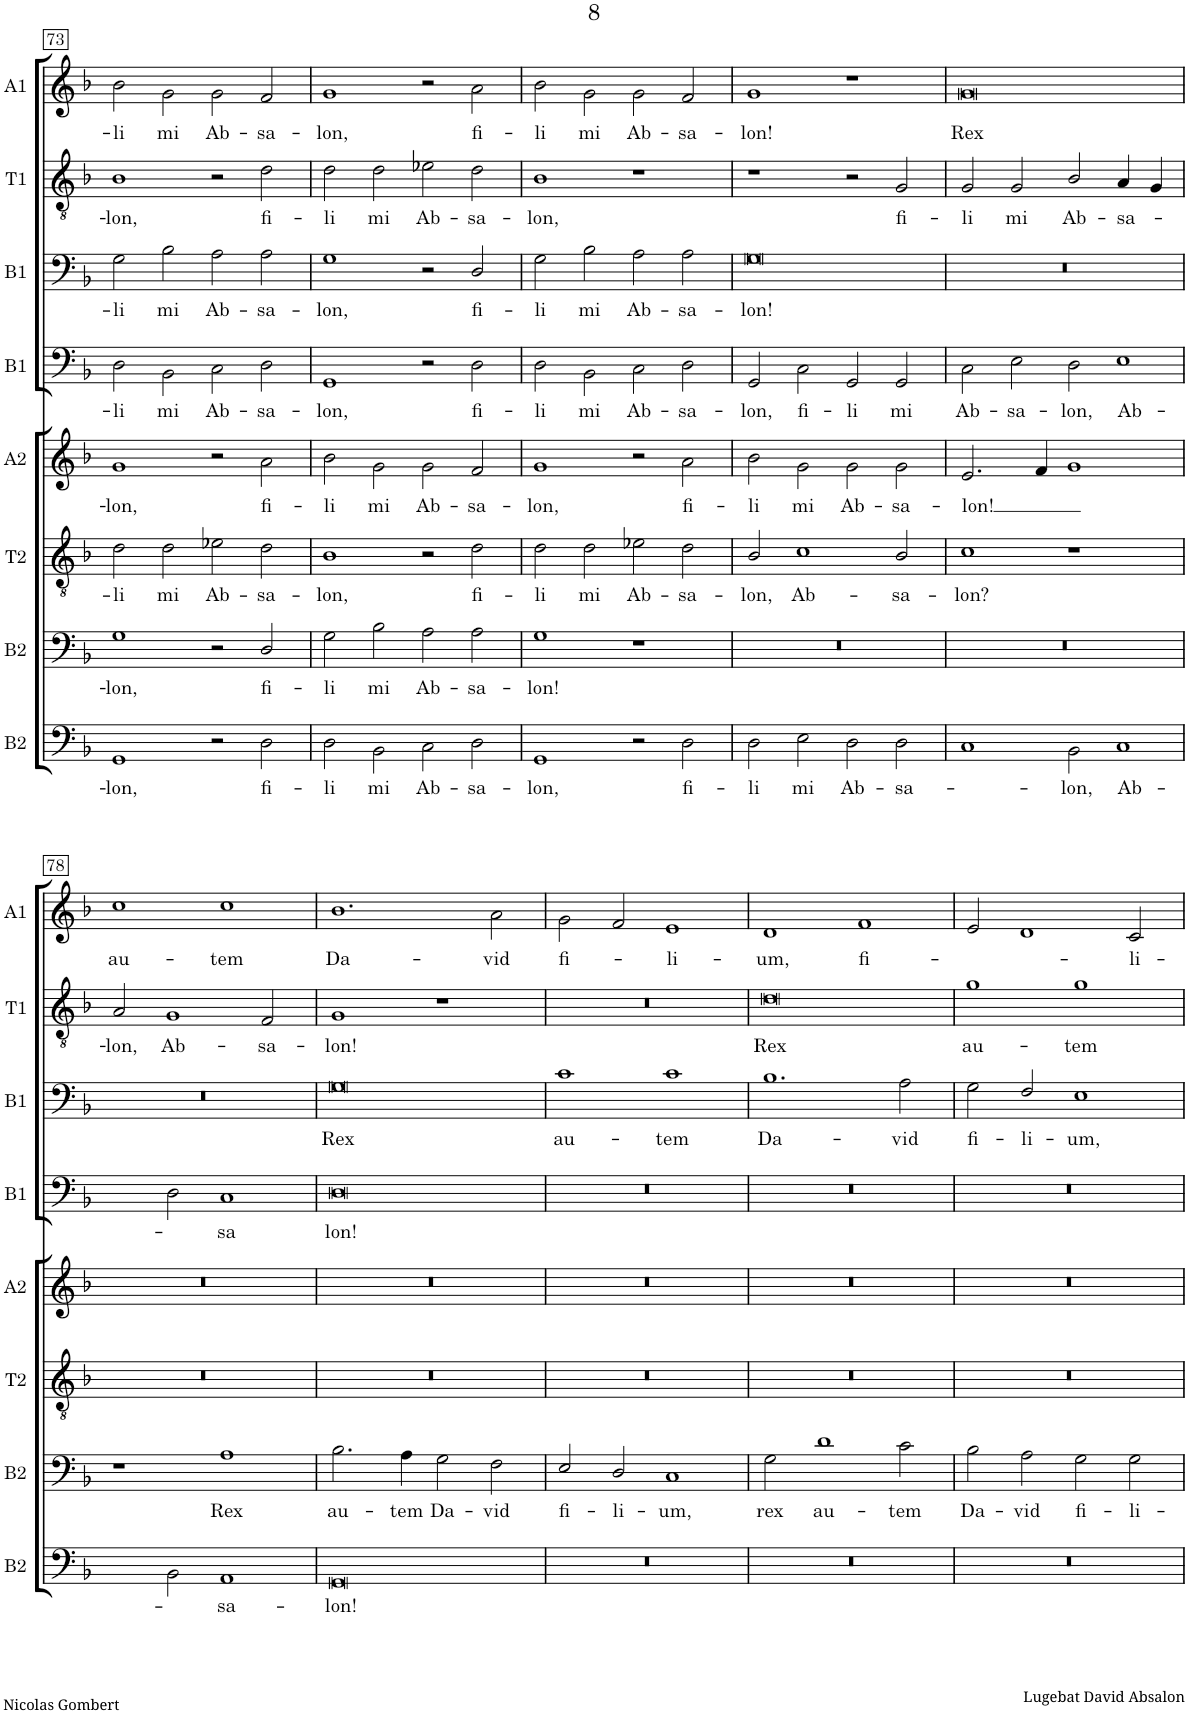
**kern	**text	**kern	**text	**kern	**text	**kern	**text	**kern	**text	**kern	**text	**kern	**text	**kern	**text
*part8	*part8	*part7	*part7	*part6	*part6	*part5	*part5	*part4	*part4	*part3	*part3	*part2	*part2	*part1	*part1
*staff8	*staff8	*staff7	*staff7	*staff6	*staff6	*staff5	*staff5	*staff4	*staff4	*staff3	*staff3	*staff2	*staff2	*staff1	*staff1
*I"Bass II	*	*I"Bar II	*	*I"Tenor II	*	*I"Alto II	*	*I"Bass I	*	*I"Bar I	*	*I"Tenor I	*	*I"Alto I	*
*I'B2	*	*I'B2	*	*I'T2	*	*I'A2	*	*I'B1	*	*I'B1	*	*I'T1	*	*I'A1	*
!!LO:PB:g=z
*clefF4	*	*clefF4	*	*clefGv2	*	*clefG2	*	*clefF4	*	*clefF4	*	*clefGv2	*	*clefG2	*
*k[b-]	*	*k[b-]	*	*k[b-]	*	*k[b-]	*	*k[b-]	*	*k[b-]	*	*k[b-]	*	*k[b-]	*
*M4/2	*	*M4/2	*	*M4/2	*	*M4/2	*	*M4/2	*	*M4/2	*	*M4/2	*	*M4/2	*
=73	=73	=73	=73	=73	=73	=73	=73	=73	=73	=73	=73	=73	=73	=73	=73
!	!LO:LY:b	!	!LO:LY:b	!	!LO:LY:b	!	!LO:LY:b	!	!LO:LY:b	!	!LO:LY:b	!	!LO:LY:b	!	!LO:LY:b
1GG	-lon,	1G	-lon,	2d\	-li	1g	-lon,	2D\	-li	2G\	-li	1B-	-lon,	2b-\	-li
!	!	!	!	!	!LO:LY:b	!	!	!	!LO:LY:b	!	!LO:LY:b	!	!	!	!LO:LY:b
.	.	.	.	2d\	mi	.	.	2BB-\	mi	2B-\	mi	.	.	2g\	mi
!	!	!	!	!	!LO:LY:b	!	!	!	!LO:LY:b	!	!LO:LY:b	!	!	!	!LO:LY:b
2r	.	2r	.	2e-X\	Ab-	2r	.	2C\	Ab-	2A\	Ab-	2r	.	2g\	Ab-
!	!LO:LY:b	!	!LO:LY:b	!	!LO:LY:b	!	!LO:LY:b	!	!LO:LY:b	!	!LO:LY:b	!	!LO:LY:b	!	!LO:LY:b
2D\	fi-	2D/	fi-	2d\	-sa-	2a\	fi-	2D\	-sa-	2A\	-sa-	2d\	fi-	2f/	-sa-
=74	=74	=74	=74	=74	=74	=74	=74	=74	=74	=74	=74	=74	=74	=74	=74
!	!LO:LY:b	!	!LO:LY:b	!	!LO:LY:b	!	!LO:LY:b	!	!LO:LY:b	!	!LO:LY:b	!	!LO:LY:b	!	!LO:LY:b
2D\	-li	2G\	-li	1B-	-lon,	2b-\	-li	1GG	-lon,	1G	-lon,	2d\	-li	1g	-lon,
!	!LO:LY:b	!	!LO:LY:b	!	!	!	!LO:LY:b	!	!	!	!	!	!LO:LY:b	!	!
2BB-\	mi	2B-\	mi	.	.	2g\	mi	.	.	.	.	2d\	mi	.	.
!	!LO:LY:b	!	!LO:LY:b	!	!	!	!LO:LY:b	!	!	!	!	!	!LO:LY:b	!	!
2C\	Ab-	2A\	Ab-	2r	.	2g\	Ab-	2r	.	2r	.	2e-X\	Ab-	2r	.
!	!LO:LY:b	!	!LO:LY:b	!	!LO:LY:b	!	!LO:LY:b	!	!LO:LY:b	!	!LO:LY:b	!	!LO:LY:b	!	!LO:LY:b
2D\	-sa-	2A\	-sa-	2d\	fi-	2f/	-sa-	2D\	fi-	2D/	fi-	2d\	-sa-	2a\	fi-
=75	=75	=75	=75	=75	=75	=75	=75	=75	=75	=75	=75	=75	=75	=75	=75
!	!LO:LY:b	!	!LO:LY:b	!	!LO:LY:b	!	!LO:LY:b	!	!LO:LY:b	!	!LO:LY:b	!	!LO:LY:b	!	!LO:LY:b
1GG	-lon,	1G	-lon!	2d\	-li	1g	-lon,	2D\	-li	2G\	-li	1B-	-lon,	2b-\	-li
!	!	!	!	!	!LO:LY:b	!	!	!	!LO:LY:b	!	!LO:LY:b	!	!	!	!LO:LY:b
.	.	.	.	2d\	mi	.	.	2BB-\	mi	2B-\	mi	.	.	2g\	mi
!	!	!	!	!	!LO:LY:b	!	!	!	!LO:LY:b	!	!LO:LY:b	!	!	!	!LO:LY:b
2r	.	1r	.	2e-X\	Ab-	2r	.	2C\	Ab-	2A\	Ab-	1r	.	2g\	Ab-
!	!LO:LY:b	!	!	!	!LO:LY:b	!	!LO:LY:b	!	!LO:LY:b	!	!LO:LY:b	!	!	!	!LO:LY:b
2D\	fi-	.	.	2d\	-sa-	2a\	fi-	2D\	-sa-	2A\	-sa-	.	.	2f/	-sa-
=76	=76	=76	=76	=76	=76	=76	=76	=76	=76	=76	=76	=76	=76	=76	=76
!	!LO:LY:b	!	!	!	!LO:LY:b	!	!LO:LY:b	!	!LO:LY:b	!	!LO:LY:b	!	!	!	!LO:LY:b
2D\	-li	0r	.	2B-/	-lon,	2b-\	-li	2GG/	-lon,	0G	-lon!	1r	.	1g	-lon!
!	!LO:LY:b	!	!	!	!LO:LY:b	!	!LO:LY:b	!	!LO:LY:b	!	!	!	!	!	!
2E\	mi	.	.	1c	Ab-	2g\	mi	2C\	fi-	.	.	.	.	.	.
!	!LO:LY:b	!	!	!	!	!	!LO:LY:b	!	!LO:LY:b	!	!	!	!	!	!
2D\	Ab-	.	.	.	.	2g\	Ab-	2GG/	-li	.	.	2r	.	1r	.
!	!LO:LY:b	!	!	!	!LO:LY:b	!	!LO:LY:b	!	!LO:LY:b	!	!	!	!LO:LY:b	!	!
2D\	-sa-	.	.	2B-/	-sa-	2g\	-sa-	2GG/	mi	.	.	2G/	fi-	.	.
=77	=77	=77	=77	=77	=77	=77	=77	=77	=77	=77	=77	=77	=77	=77	=77
!	!	!	!	!	!LO:LY:b	!	!LO:LY:b	!	!LO:LY:b	!	!	!	!LO:LY:b	!	!LO:LY:b
1C	.	0r	.	1c	-lon?	2.e/	-lon!	2C\	Ab-	0r	.	2G/	-li	0g	Rex
!	!	!	!	!	!	!	!	!	!LO:LY:b	!	!	!	!LO:LY:b	!	!
.	.	.	.	.	.	.	.	2E\	-sa-	.	.	2G/	mi	.	.
.	.	.	.	.	.	4f/	.	.	.	.	.	.	.	.	.
!	!LO:LY:b	!	!	!	!	!	!	!	!LO:LY:b	!	!	!	!LO:LY:b	!	!
2BB-\	-lon,	.	.	1r	.	1g	.	2D\	-lon,	.	.	2B-/	Ab-	.	.
!	!LO:LY:b	!	!	!	!	!	!	!	!LO:LY:b	!	!	!	!LO:LY:b	!	!
[>2C	Ab-	.	.	.	.	.	.	[>2E	Ab-	.	.	4A/	-sa-	.	.
.	.	.	.	.	.	.	.	.	.	.	.	4G/	.	.	.
!!LO:LB:g=z
=78	=78	=78	=78	=78	=78	=78	=78	=78	=78	=78	=78	=78	=78	=78	=78
!	!	!	!	!	!	!	!	!	!	!	!	!	!LO:LY:b	!	!LO:LY:b
2C\]	.	1r	.	0r	.	0r	.	2E\]	.	0r	.	2A/	-lon,	1cc	au-
!	!	!	!	!	!	!	!	!	!	!	!	!	!LO:LY:b	!	!
2BB-\	.	.	.	.	.	.	.	2D\	.	.	.	1G	Ab-	.	.
!	!LO:LY:b	!	!LO:LY:b	!	!	!	!	!	!LO:LY:b	!	!	!	!	!	!LO:LY:b
1AA	-sa-	1A	Rex	.	.	.	.	1C	-sa	.	.	.	.	1cc	-tem
!	!	!	!	!	!	!	!	!	!	!	!	!	!LO:LY:b	!	!
.	.	.	.	.	.	.	.	.	.	.	.	2F/	-sa-	.	.
=79	=79	=79	=79	=79	=79	=79	=79	=79	=79	=79	=79	=79	=79	=79	=79
!	!LO:LY:b	!	!LO:LY:b	!	!	!	!	!	!LO:LY:b	!	!LO:LY:b	!	!LO:LY:b	!	!LO:LY:b
0GG	-lon!	2.B-\	au-	0r	.	0r	.	0D	lon!	0G	Rex	1G	-lon!	1.b-	Da-
!	!	!	!LO:LY:b	!	!	!	!	!	!	!	!	!	!	!	!
.	.	4A\	-tem	.	.	.	.	.	.	.	.	.	.	.	.
!	!	!	!LO:LY:b	!	!	!	!	!	!	!	!	!	!	!	!
.	.	2G\	Da-	.	.	.	.	.	.	.	.	1r	.	.	.
!	!	!	!LO:LY:b	!	!	!	!	!	!	!	!	!	!	!	!LO:LY:b
.	.	2F\	-vid	.	.	.	.	.	.	.	.	.	.	2a\	-vid
=80	=80	=80	=80	=80	=80	=80	=80	=80	=80	=80	=80	=80	=80	=80	=80
!	!	!	!LO:LY:b	!	!	!	!	!	!	!	!LO:LY:b	!	!	!	!LO:LY:b
0r	.	2E/	fi-	0r	.	0r	.	0r	.	1c	au-	0r	.	2g\	fi-
!	!	!	!LO:LY:b	!	!	!	!	!	!	!	!	!	!	!	!
.	.	2D/	-li-	.	.	.	.	.	.	.	.	.	.	2f/	.
!	!	!	!LO:LY:b	!	!	!	!	!	!	!	!LO:LY:b	!	!	!	!LO:LY:b
.	.	1C	-um,	.	.	.	.	.	.	1c	-tem	.	.	1e	-li-
=81	=81	=81	=81	=81	=81	=81	=81	=81	=81	=81	=81	=81	=81	=81	=81
!	!	!	!LO:LY:b	!	!	!	!	!	!	!	!LO:LY:b	!	!LO:LY:b	!	!LO:LY:b
0r	.	2G\	rex	0r	.	0r	.	0r	.	1.B-	Da-	0d	Rex	1d	-um,
!	!	!	!LO:LY:b	!	!	!	!	!	!	!	!	!	!	!	!
.	.	1d	au-	.	.	.	.	.	.	.	.	.	.	.	.
!	!	!	!	!	!	!	!	!	!	!	!	!	!	!	!LO:LY:b
.	.	.	.	.	.	.	.	.	.	.	.	.	.	1f	fi-
!	!	!	!LO:LY:b	!	!	!	!	!	!	!	!LO:LY:b	!	!	!	!
.	.	2c\	-tem	.	.	.	.	.	.	2A\	-vid	.	.	.	.
=82	=82	=82	=82	=82	=82	=82	=82	=82	=82	=82	=82	=82	=82	=82	=82
!	!	!	!LO:LY:b	!	!	!	!	!	!	!	!LO:LY:b	!	!LO:LY:b	!	!
0r	.	2B-\	Da-	0r	.	0r	.	0r	.	2G\	fi-	1g	au-	2e/	.
!	!	!	!LO:LY:b	!	!	!	!	!	!	!	!LO:LY:b	!	!	!	!
.	.	2A\	-vid	.	.	.	.	.	.	2F/	-li-	.	.	1d	.
!	!	!	!LO:LY:b	!	!	!	!	!	!	!	!LO:LY:b	!	!LO:LY:b	!	!
.	.	2G\	fi-	.	.	.	.	.	.	1E	-um,	1g	-tem	.	.
!	!	!	!LO:LY:b	!	!	!	!	!	!	!	!	!	!	!	!LO:LY:b
.	.	2G\	-li-	.	.	.	.	.	.	.	.	.	.	2c/	-li-
=	=	=	=	=	=	=	=	=	=	=	=	=	=	=	=
*-	*-	*-	*-	*-	*-	*-	*-	*-	*-	*-	*-	*-	*-	*-	*-
